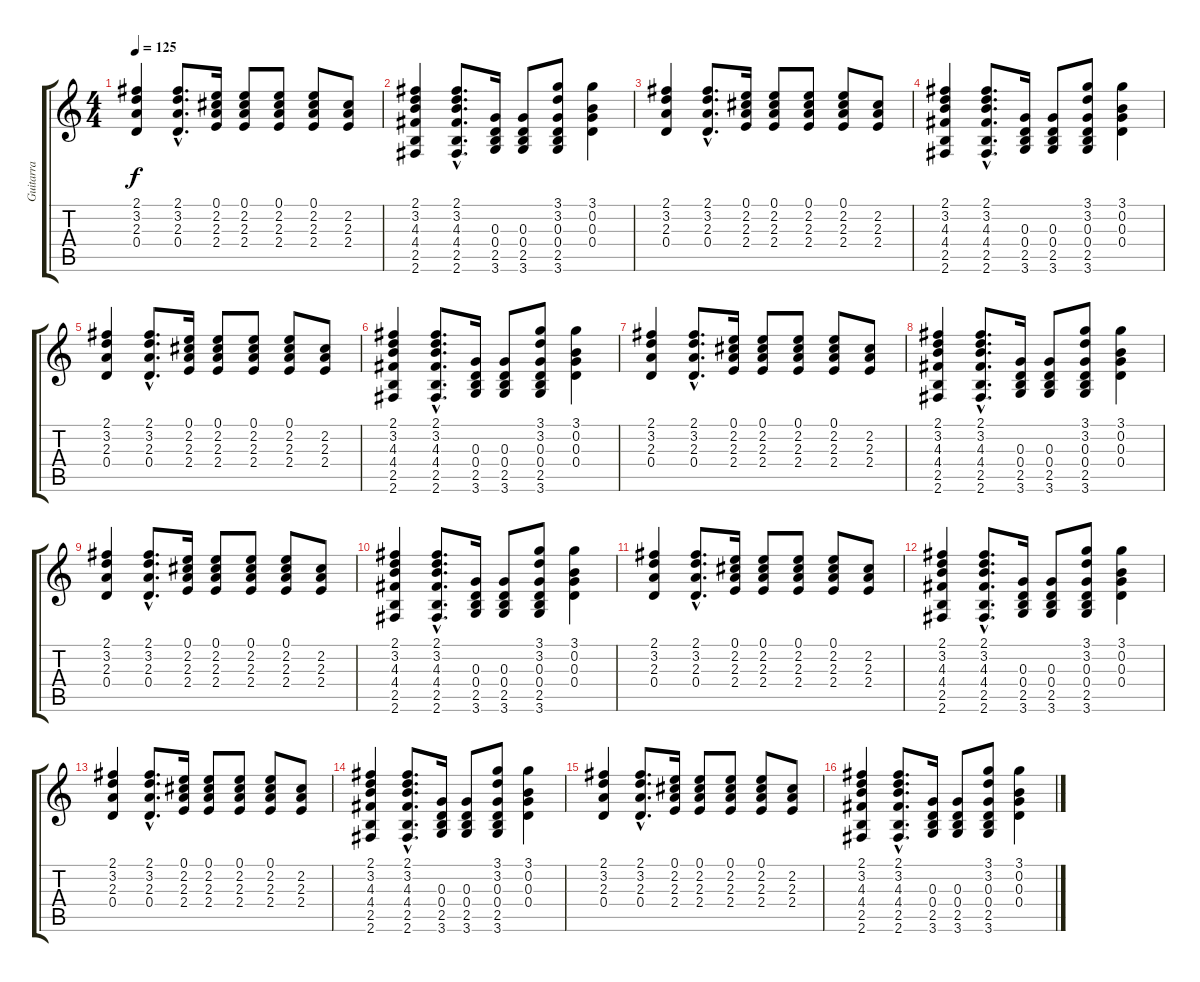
\track ("Guitarra" "Guitarra") {instrument overdrivenguitar}
\staff {score tabs}
\tuning (E4 B3 G3 D3 A2 E2) {hide}
\ts (4 4)
\tempo 125
\clef g2
\ks c
(2.1 3.2 2.3 0.4).4{dy f} (2.1{hac} 3.2{hac} 2.3{hac} 0.4{hac}).8{d} (0.1 2.2 2.3 2.4).16 (0.1 2.2 2.3 2.4).8 (0.1 2.2 2.3 2.4).8 (0.1 2.2 2.3 2.4).8 (2.2 2.3 2.4).8 |
(2.1 3.2 4.3 4.4 2.5 2.6).4 (2.1{hac} 3.2{hac} 4.3{hac} 4.4{hac} 2.5{hac} 2.6{hac}).8{d} (0.3 0.4 2.5 3.6).16 (0.3 0.4 2.5 3.6).8 (3.1 3.2 0.3 0.4 2.5 3.6).8 (3.1 0.2 0.3 0.4).4 |
(2.1 3.2 2.3 0.4).4 (2.1{hac} 3.2{hac} 2.3{hac} 0.4{hac}).8{d} (0.1 2.2 2.3 2.4).16 (0.1 2.2 2.3 2.4).8 (0.1 2.2 2.3 2.4).8 (0.1 2.2 2.3 2.4).8 (2.2 2.3 2.4).8 |
(2.1 3.2 4.3 4.4 2.5 2.6).4 (2.1{hac} 3.2{hac} 4.3{hac} 4.4{hac} 2.5{hac} 2.6{hac}).8{d} (0.3 0.4 2.5 3.6).16 (0.3 0.4 2.5 3.6).8 (3.1 3.2 0.3 0.4 2.5 3.6).8 (3.1 0.2 0.3 0.4).4 |
(2.1 3.2 2.3 0.4).4 (2.1{hac} 3.2{hac} 2.3{hac} 0.4{hac}).8{d} (0.1 2.2 2.3 2.4).16 (0.1 2.2 2.3 2.4).8 (0.1 2.2 2.3 2.4).8 (0.1 2.2 2.3 2.4).8 (2.2 2.3 2.4).8 |
(2.1 3.2 4.3 4.4 2.5 2.6).4{volume 12} (2.1{hac} 3.2{hac} 4.3{hac} 4.4{hac} 2.5{hac} 2.6{hac}).8{d} (0.3 0.4 2.5 3.6).16 (0.3 0.4 2.5 3.6).8 (3.1 3.2 0.3 0.4 2.5 3.6).8 (3.1 0.2 0.3 0.4).4 |
(2.1 3.2 2.3 0.4).4 (2.1{hac} 3.2{hac} 2.3{hac} 0.4{hac}).8{d} (0.1 2.2 2.3 2.4).16 (0.1 2.2 2.3 2.4).8 (0.1 2.2 2.3 2.4).8 (0.1 2.2 2.3 2.4).8 (2.2 2.3 2.4).8 |
(2.1 3.2 4.3 4.4 2.5 2.6).4 (2.1{hac} 3.2{hac} 4.3{hac} 4.4{hac} 2.5{hac} 2.6{hac}).8{d} (0.3 0.4 2.5 3.6).16 (0.3 0.4 2.5 3.6).8 (3.1 3.2 0.3 0.4 2.5 3.6).8 (3.1 0.2 0.3 0.4).4 |
(2.1 3.2 2.3 0.4).4 (2.1{hac} 3.2{hac} 2.3{hac} 0.4{hac}).8{d} (0.1 2.2 2.3 2.4).16 (0.1 2.2 2.3 2.4).8 (0.1 2.2 2.3 2.4).8 (0.1 2.2 2.3 2.4).8 (2.2 2.3 2.4).8 |
(2.1 3.2 4.3 4.4 2.5 2.6).4 (2.1{hac} 3.2{hac} 4.3{hac} 4.4{hac} 2.5{hac} 2.6{hac}).8{d} (0.3 0.4 2.5 3.6).16 (0.3 0.4 2.5 3.6).8 (3.1 3.2 0.3 0.4 2.5 3.6).8 (3.1 0.2 0.3 0.4).4 |
(2.1 3.2 2.3 0.4).4 (2.1{hac} 3.2{hac} 2.3{hac} 0.4{hac}).8{d} (0.1 2.2 2.3 2.4).16 (0.1 2.2 2.3 2.4).8 (0.1 2.2 2.3 2.4).8 (0.1 2.2 2.3 2.4).8 (2.2 2.3 2.4).8 |
(2.1 3.2 4.3 4.4 2.5 2.6).4 (2.1{hac} 3.2{hac} 4.3{hac} 4.4{hac} 2.5{hac} 2.6{hac}).8{d} (0.3 0.4 2.5 3.6).16 (0.3 0.4 2.5 3.6).8 (3.1 3.2 0.3 0.4 2.5 3.6).8 (3.1 0.2 0.3 0.4).4 |
(2.1 3.2 2.3 0.4).4 (2.1{hac} 3.2{hac} 2.3{hac} 0.4{hac}).8{d} (0.1 2.2 2.3 2.4).16 (0.1 2.2 2.3 2.4).8 (0.1 2.2 2.3 2.4).8 (0.1 2.2 2.3 2.4).8 (2.2 2.3 2.4).8 |
(2.1 3.2 4.3 4.4 2.5 2.6).4{volume 10} (2.1{hac} 3.2{hac} 4.3{hac} 4.4{hac} 2.5{hac} 2.6{hac}).8{d} (0.3 0.4 2.5 3.6).16 (0.3 0.4 2.5 3.6).8 (3.1 3.2 0.3 0.4 2.5 3.6).8 (3.1 0.2 0.3 0.4).4 |
(2.1 3.2 2.3 0.4).4 (2.1{hac} 3.2{hac} 2.3{hac} 0.4{hac}).8{d} (0.1 2.2 2.3 2.4).16 (0.1 2.2 2.3 2.4).8 (0.1 2.2 2.3 2.4).8 (0.1 2.2 2.3 2.4).8 (2.2 2.3 2.4).8 |
(2.1 3.2 4.3 4.4 2.5 2.6).4 (2.1{hac} 3.2{hac} 4.3{hac} 4.4{hac} 2.5{hac} 2.6{hac}).8{d} (0.3 0.4 2.5 3.6).16 (0.3 0.4 2.5 3.6).8 (3.1 3.2 0.3 0.4 2.5 3.6).8 (3.1 0.2 0.3 0.4).4
